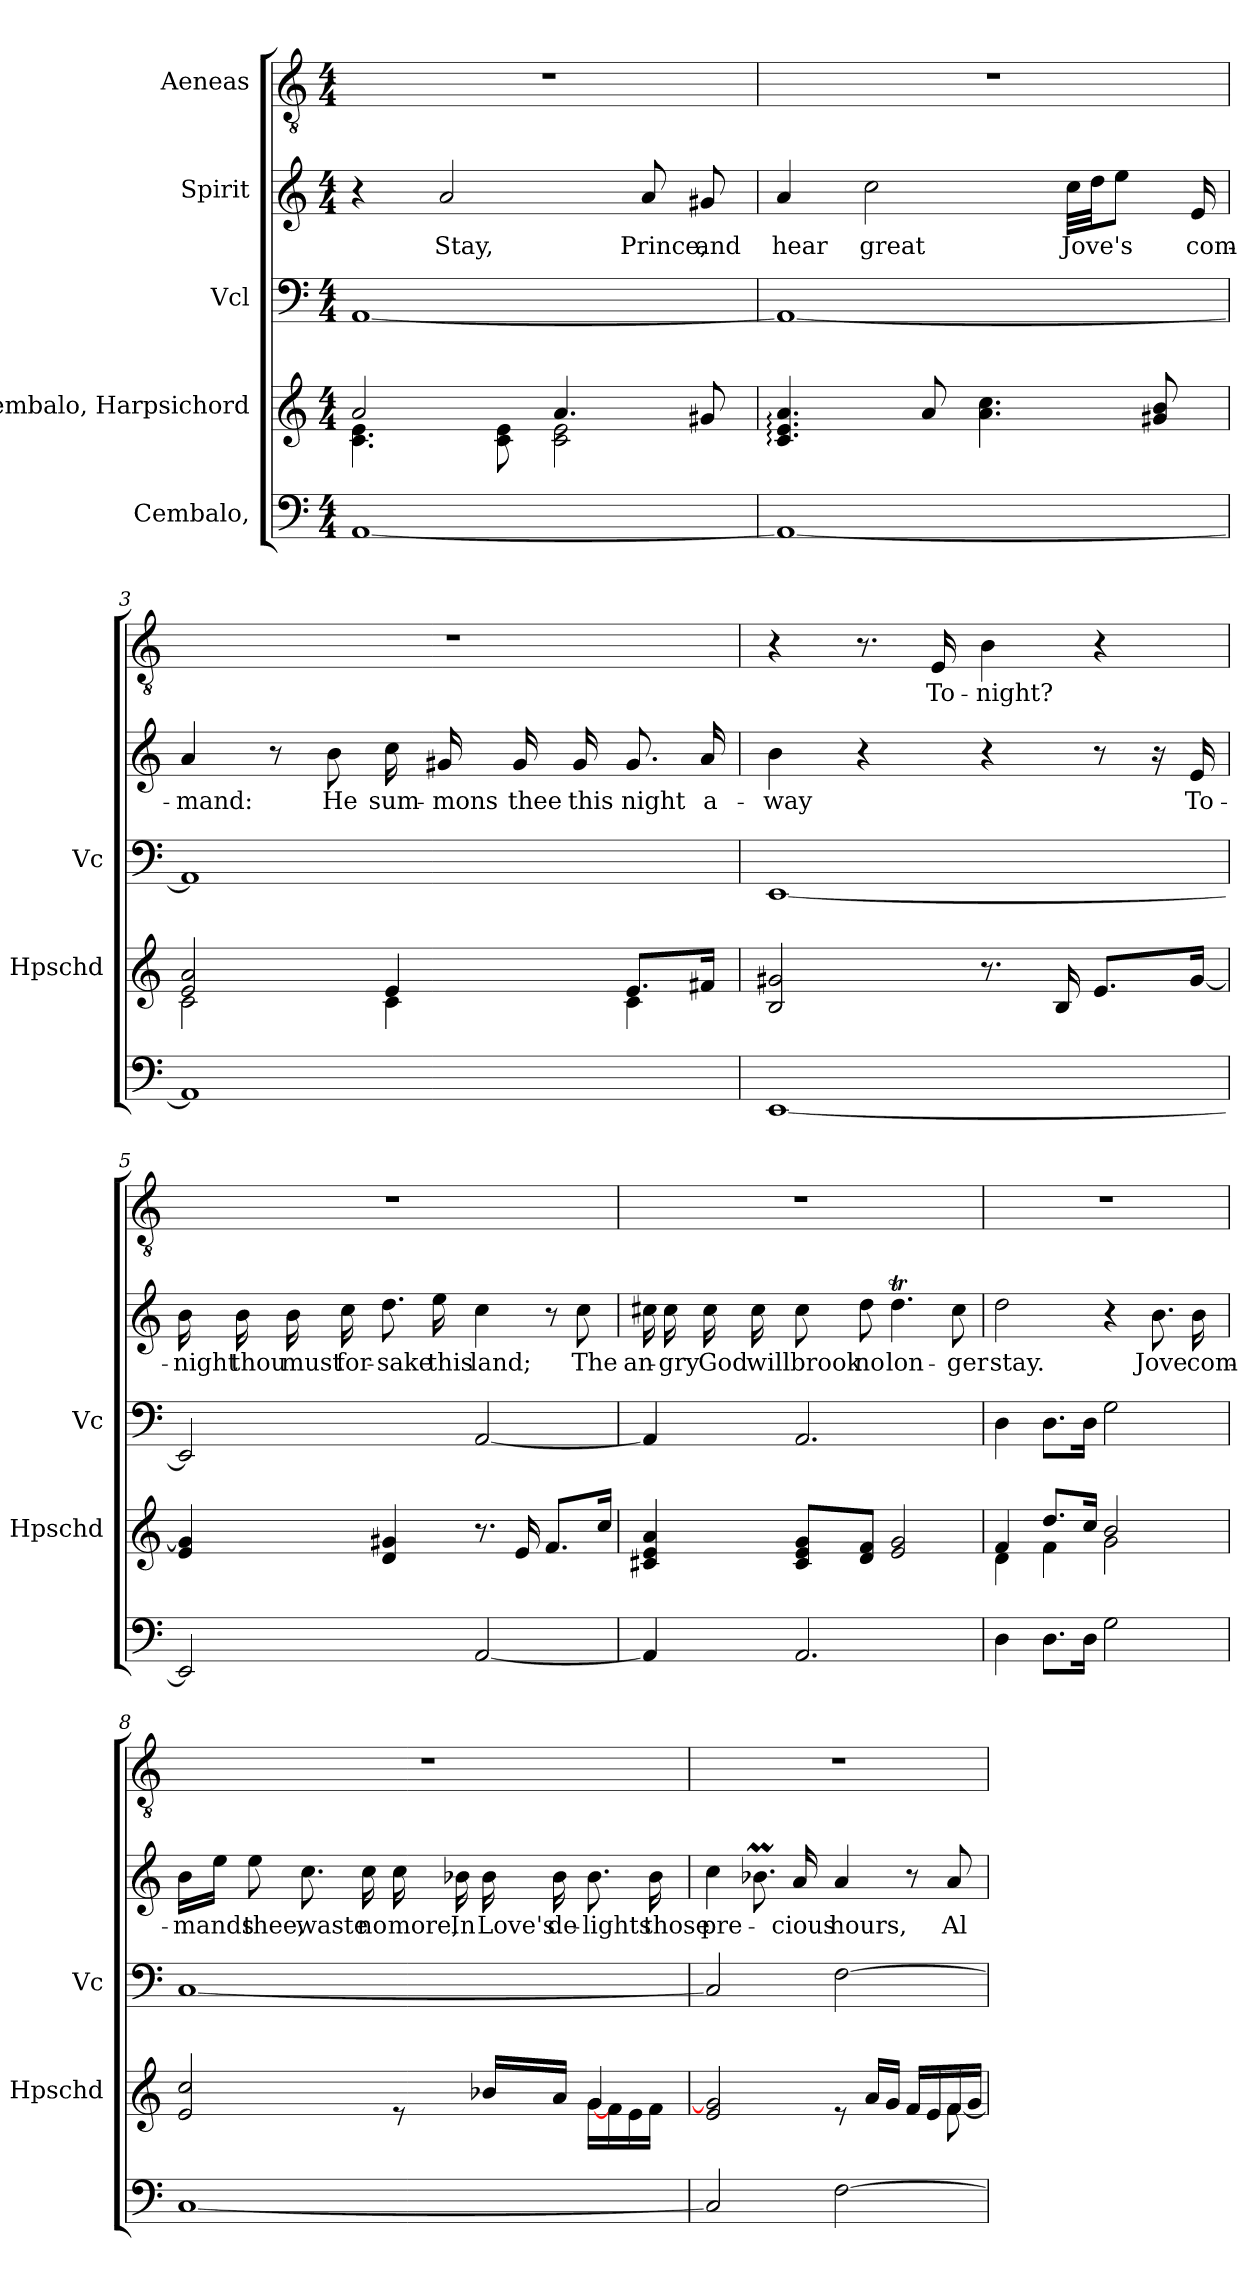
**kern	**kern	**kern	**kern	**text	**kern	**text
*part5	*part4	*part3	*part2	*part2	*part1	*part1
*staff5	*staff4	*staff3	*staff2	*staff2	*staff1	*staff1
*I"Cembalo,	*I"Cembalo, Harpsichord	*I"Vcl	*I"Spirit	*	*I"Aeneas	*
*	*I'Hpschd	*I'Vc	*	*	*	*
*clefF4	*clefG2	*clefF4	*clefG2	*	*clefGv2	*
*k[]	*k[]	*k[]	*k[]	*	*k[]	*
*M4/4	*M4/4	*M4/4	*M4/4	*	*M4/4	*
*MM80	*MM80	*MM80	*MM80	*	*MM80	*
=1	=1	=1	=1	=1	=1	=1
*	*^	*	*	*	*	*
[1AA	2a:/	4.c\ 4.e\	[1AA	4r	.	1r	.
!	!	!	!	!	!LO:LY:b	!	!
.	.	.	.	2a/	Stay,	.	.
.	.	8c\ 8e\	.	.	.	.	.
.	4.a:/	2c\ 2e\	.	.	.	.	.
!	!	!	!	!	!LO:LY:b	!	!
.	.	.	.	8a/	Prince,	.	.
!	!	!	!	!	!LO:LY:b	!	!
.	8g#X/	.	.	8g#X/	and	.	.
*	*v	*v	*	*	*	*	*
=2	=2	=2	=2	=2	=2	=2
!	!	!	!	!LO:LY:b	!	!
1AA_	4.c/: 4.e/: 4.a/:	1AA_	4a/	hear	1r	.
!	!	!	!	!LO:LY:b	!	!
.	.	.	2cc\	great	.	.
.	8a/	.	.	.	.	.
.	4.a\ 4.cc\	.	.	.	.	.
!	!	!	!	!LO:LY:b	!	!
.	.	.	32cc\LLL	Jove's	.	.
.	.	.	32dd\JJ	.	.	.
.	.	.	8ee\J	.	.	.
.	8g#X/ 8b/	.	.	.	.	.
!	!	!	!	!LO:LY:b	!	!
.	.	.	16e/	com-	.	.
=3	=3	=3	=3	=3	=3	=3
*	*^	*	*	*	*	*
!	!	!	!	!	!LO:LY:b	!	!
1AA]	2e/ 2a/	2c\	1AA]	4a/	-mand:	1r	.
.	.	.	.	8r	.	.	.
!	!	!	!	!	!LO:LY:b	!	!
.	.	.	.	8b\	He	.	.
!	!	!	!	!	!LO:LY:b	!	!
.	4e/	4c\	.	16cc\	sum-	.	.
!	!	!	!	!	!LO:LY:b	!	!
.	.	.	.	16g#X/	-mons	.	.
!	!	!	!	!	!LO:LY:b	!	!
.	.	.	.	16g#/	thee	.	.
!	!	!	!	!	!LO:LY:b	!	!
.	.	.	.	16g#/	this	.	.
!	!	!	!	!	!LO:LY:b	!	!
.	8.e/L	4c\	.	8.g#/	night	.	.
!	!	!	!	!	!LO:LY:b	!	!
.	16f#X/Jk	.	.	16a/	a-	.	.
*	*v	*v	*	*	*	*	*
!!LO:LB:g=z
=4	=4	=4	=4	=4	=4	=4
!	!	!	!	!LO:LY:b	!	!
[1EE	2B/ 2g#X/	[1EE	4b\	-way	4r	.
.	.	.	4r	.	8.r	.
!	!	!	!	!	!	!LO:LY:b
.	.	.	.	.	16E/	To-
!	!	!	!	!	!	!LO:LY:b
.	8.r	.	4r	.	4B\	-night?
.	16B/	.	.	.	.	.
.	8.e/L	.	8r	.	4r	.
.	.	.	16r	.	.	.
!	!	!	!	!LO:LY:b	!	!
.	[16g#/Jk	.	16e/	To-	.	.
=5	=5	=5	=5	=5	=5	=5
!	!	!	!	!LO:LY:b	!	!
2EE/]	4e/ 4g#/]	2EE/]	16b\	-night	1r	.
!	!	!	!	!LO:LY:b	!	!
.	.	.	16b\	thou	.	.
!	!	!	!	!LO:LY:b	!	!
.	.	.	16b\	must	.	.
!	!	!	!	!LO:LY:b	!	!
.	.	.	16cc\	for-	.	.
!	!	!	!	!LO:LY:b	!	!
.	4d/ 4g#X/	.	8.dd\	-sake	.	.
!	!	!	!	!LO:LY:b	!	!
.	.	.	16ee\	this	.	.
!	!	!	!	!LO:LY:b	!	!
[2AA/	8.r	[2AA/	4cc\	land;	.	.
.	16e/	.	.	.	.	.
.	8.f/L	.	8r	.	.	.
!	!	!	!	!LO:LY:b	!	!
.	.	.	8cc\	The	.	.
.	16cc/Jk	.	.	.	.	.
!!LO:PB:g=z
=6	=6	=6	=6	=6	=6	=6
!	!	!	!	!LO:LY:b	!	!
4AA/]	4c#X/ 4e/ 4a/	4AA/]	16cc#X\	an-	1r	.
!	!	!	!	!LO:LY:b	!	!
.	.	.	16cc#\	-gry	.	.
!	!	!	!	!LO:LY:b	!	!
.	.	.	16cc#\	God	.	.
!	!	!	!	!LO:LY:b	!	!
.	.	.	16cc#\	will	.	.
!	!	!	!	!LO:LY:b	!	!
2.AA/	8c#/ 8e/ 8g/L	2.AA/	8cc#\	brook	.	.
!	!	!	!	!LO:LY:b	!	!
.	8d/ 8f/J	.	8dd\	no	.	.
!	!	!	!	!LO:LY:b	!	!
.	2e/ 2g/	.	4.ddT\	lon-	.	.
!	!	!	!	!LO:LY:b	!	!
.	.	.	8cc#\	-ger	.	.
=7	=7	=7	=7	=7	=7	=7
*	*^	*	*	*	*	*
!	!	!	!	!	!LO:LY:b	!	!
4D\	4f/	4d\	4D\	2dd\	stay.	1r	.
8.D\L	8.dd/L	4f\	8.D\L	.	.	.	.
16D\Jk	16cc/Jk	.	16D\Jk	.	.	.	.
2G\	2b/	2g\	2G\	4r	.	.	.
!	!	!	!	!	!LO:LY:b	!	!
.	.	.	.	8.b\	Jove	.	.
!	!	!	!	!	!LO:LY:b	!	!
.	.	.	.	16b\	com-	.	.
!!LO:LB:g=z
=8	=8	=8	=8	=8	=8	=8	=8
!	!	!	!	!	!LO:LY:b	!	!
[1C	2e/ 2cc/	2.ryy	[1C	16b\LL	-mands	1r	.
.	.	.	.	16ee\JJ	.	.	.
!	!	!	!	!	!LO:LY:b	!	!
.	.	.	.	8ee\	thee,	.	.
!	!	!	!	!	!LO:LY:b	!	!
.	.	.	.	8.cc\	waste	.	.
!	!	!	!	!	!LO:LY:b	!	!
.	.	.	.	16cc\	no	.	.
!	!	!	!	!	!LO:LY:b	!	!
.	8re	.	.	16cc\	more,	.	.
!	!	!	!	!	!LO:LY:b	!	!
.	.	.	.	16b-X\	In	.	.
!	!	!	!	!	!LO:LY:b	!	!
.	16b-X/LL	.	.	16b-\	Love's	.	.
!	!	!	!	!	!LO:LY:b	!	!
.	16a/JJ	.	.	16b-\	de-	.	.
!	!	!	!	!	!LO:LY:b	!	!
.	4g/	[16g\LL	.	8.b-\	-lights	.	.
.	.	16f\	.	.	.	.	.
.	.	16e\	.	.	.	.	.
!	!	!	!	!	!LO:LY:b	!	!
.	.	16f\JJ	.	16b-\	those	.	.
=9	=9	=9	=9	=9	=9	=9	=9
!	!	!	!	!	!LO:LY:b	!	!
2C/]	2e/ 2g/]	2..ryy	2C/]	4cc\	pre-	1r	.
.	.	.	.	8.b-XM\	.	.	.
!	!	!	!	!	!LO:LY:b	!	!
.	.	.	.	16a/	-cious	.	.
!	!	!	!	!	!LO:LY:b	!	!
[2F\	8re	.	[2F\	4a/	hours,	.	.
.	16a/LL	.	.	.	.	.	.
.	16g/JJ	.	.	.	.	.	.
.	16f/LL	.	.	8r	.	.	.
.	16e/	.	.	.	.	.	.
!	!	!	!	!	!LO:LY:b	!	!
.	16f/	[8f\	.	8a/	Al-	.	.
.	16g/JJ	.	.	.	.	.	.
*	*v	*v	*	*	*	*	*
=	=	=	=	=	=	=
*-	*-	*-	*-	*-	*-	*-
